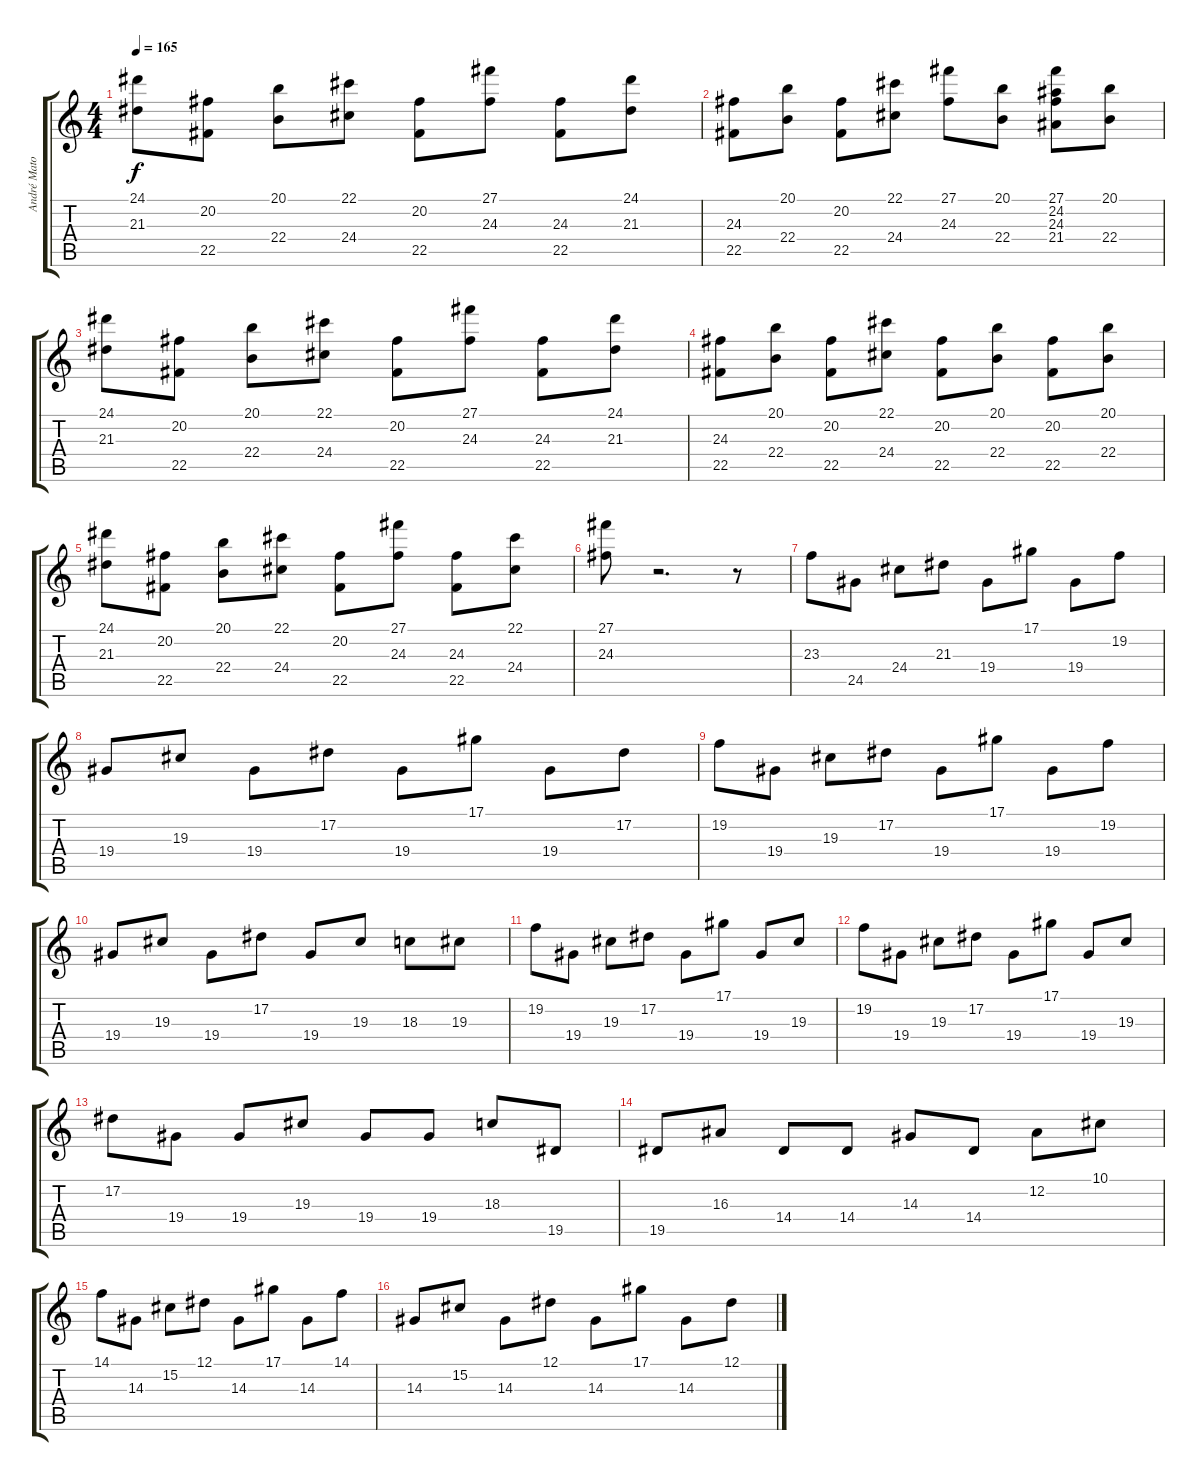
\track ("André Matos (Teclado)" "André Mato") {instrument stringensemble1}
\staff {score tabs}
\tuning (Eb4 Bb3 Gb3 Db3 Ab2 Eb2) {hide}
\ts (4 4)
\tempo 165
\clef g2
\ks c
(24.1 21.3).8{dy f} (20.2 22.5).8 (20.1 22.4).8 (22.1 24.4).8 (20.2 22.5).8 (27.1 24.3).8 (24.3 22.5).8 (24.1 21.3).8 |
(24.3 22.5).8 (20.1 22.4).8 (20.2 22.5).8 (22.1 24.4).8 (27.1 24.3).8 (20.1 22.4).8 (27.1 24.2 24.3 21.4).8 (20.1 22.4).8 |
(24.1 21.3).8 (20.2 22.5).8 (20.1 22.4).8 (22.1 24.4).8 (20.2 22.5).8 (27.1 24.3).8 (24.3 22.5).8 (24.1 21.3).8 |
(24.3 22.5).8 (20.1 22.4).8 (20.2 22.5).8 (22.1 24.4).8 (20.2 22.5).8 (20.1 22.4).8 (20.2 22.5).8 (20.1 22.4).8 |
(24.1 21.3).8 (20.2 22.5).8 (20.1 22.4).8 (22.1 24.4).8 (20.2 22.5).8 (27.1 24.3).8 (24.3 22.5).8 (22.1 24.4).8 |
(27.1 24.3).8 r.2{d} r.8 |
23.3.8 24.5.8 24.4.8 21.3.8 19.4.8 17.1.8 19.4.8 19.2.8 |
19.4.8 19.3.8 19.4.8 17.2.8 19.4.8 17.1.8 19.4.8 17.2.8 |
19.2.8 19.4.8 19.3.8 17.2.8 19.4.8 17.1.8 19.4.8 19.2.8 |
19.4.8 19.3.8 19.4.8 17.2.8 19.4.8 19.3.8 18.3.8 19.3.8 |
19.2.8 19.4.8 19.3.8 17.2.8 19.4.8 17.1.8 19.4.8 19.3.8 |
19.2.8 19.4.8 19.3.8 17.2.8 19.4.8 17.1.8 19.4.8 19.3.8 |
17.2.8 19.4.8 19.4.8 19.3.8 19.4.8 19.4.8 18.3.8 19.5.8 |
19.5.8 16.3.8 14.4.8 14.4.8 14.3.8 14.4.8 12.2.8 10.1.8 |
14.1.8 14.3.8 15.2.8 12.1.8 14.3.8 17.1.8 14.3.8 14.1.8 |
14.3.8 15.2.8 14.3.8 12.1.8 14.3.8 17.1.8 14.3.8 12.1.8
